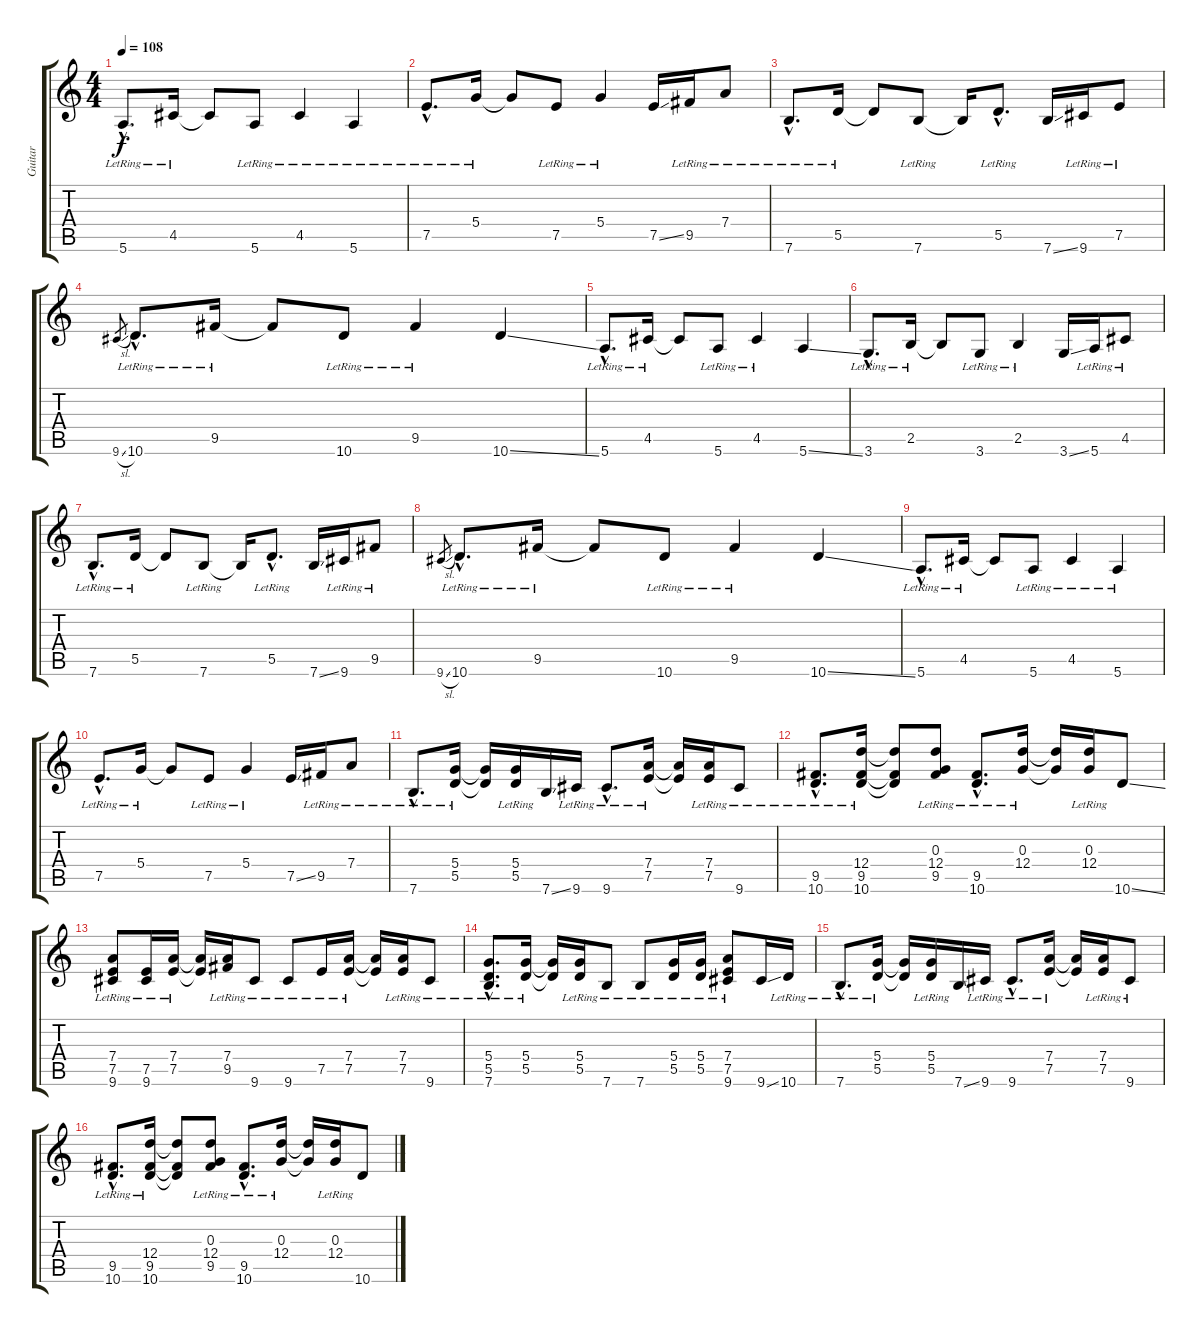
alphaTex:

\track ("Guitar" "Guitar") {instrument electricguitarclean}
\staff {score tabs}
\tuning (E4 B3 G3 D3 A2 E2) {hide}
\ts (4 4)
\tempo 108
\clef g2
\ks c
5.6{hac lr}.8{d dy f} 4.5{lr}.16 4.5{t}.8 5.6{lr}.8 4.5{lr}.4 5.6{lr}.4 |
7.5{hac lr}.8{d} 5.4{lr}.16 5.4{t}.8 7.5{lr}.8 5.4{lr}.4 7.5{ss}.16 9.5{lr}.16 7.4{lr}.8 |
7.6{hac lr}.8{d volume 13} 5.5{lr}.16 5.5{t}.8 7.6{lr}.8 7.6{t}.16 5.5{hac lr}.8{d} 7.6{ss}.16 9.6{lr}.16 7.5{lr}.8 |
9.6{sl}.8{gr} 10.6{hac lr}.8{d} 9.5{lr}.16 9.5{t}.8 10.6{lr}.8 9.5{lr}.4 10.6{ss}.4 |
5.6{hac lr}.8{d} 4.5{lr}.16 4.5{t}.8 5.6{lr}.8 4.5{lr}.4 5.6{ss}.4 |
3.6{hac lr}.8{d} 2.5{lr}.16 2.5{t}.8 3.6{lr}.8 2.5{lr}.4 3.6{ss}.16 5.6{lr}.16 4.5{lr}.8 |
7.6{hac lr}.8{d volume 13} 5.5{lr}.16 5.5{t}.8 7.6{lr}.8 7.6{t}.16 5.5{hac lr}.8{d} 7.6{ss}.16 9.6{lr}.16 9.5{lr}.8 |
9.6{sl}.8{gr} 10.6{hac lr}.8{d} 9.5{lr}.16 9.5{t}.8 10.6{lr}.8 9.5{lr}.4 10.6{ss}.4 |
5.6{hac lr}.8{d} 4.5{lr}.16 4.5{t}.8 5.6{lr}.8 4.5{lr}.4 5.6{lr}.4 |
7.5{hac lr}.8{d} 5.4{lr}.16 5.4{t}.8 7.5{lr}.8 5.4{lr}.4 7.5{ss}.16 9.5{lr}.16 7.4{lr}.8 |
7.6{hac lr}.8{d} (5.4{lr} 5.5{lr}).16 (5.4{t} 5.5{t}).16 (5.4{lr} 5.5{lr}).16 7.6{ss}.16 9.6{lr}.16 9.6{hac lr}.8{d} (7.4{lr} 7.5{lr}).16 (7.4{t} 7.5{t}).16 (7.4{lr} 7.5{lr}).16 9.6{lr}.8 |
(9.5{hac lr} 10.6{hac lr}).8{d} (12.4{lr} 9.5{lr} 10.6{lr}).16 (12.4{t} 9.5{t} 10.6{t}).8 (0.3{lr} 12.4{lr} 9.5{lr}).8 (9.5{hac lr} 10.6{hac lr}).8{d} (0.3{lr} 12.4{lr}).16 (0.3{t} 12.4{t}).16 (0.3{lr} 12.4{lr}).16 10.6{ss}.8 |
(7.4{lr} 7.5{lr} 9.6{lr}).8 (7.5{lr} 9.6{lr}).16 (7.4{lr} 7.5{lr}).16 (7.4{t} 7.5{t}).16 (7.4{lr} 9.5{lr}).16 9.6{lr}.8 9.6{lr}.8 7.5{lr}.16 (7.4{lr} 7.5{lr}).16 (7.4{t} 7.5{t}).16 (7.4{lr} 7.5{lr}).16 9.6{lr}.8 |
(5.4{hac lr} 5.5{hac lr} 7.6{hac lr}).8{d} (5.4{lr} 5.5{lr}).16 (5.4{t} 5.5{t}).16 (5.4{lr} 5.5{lr}).16 7.6{lr}.8 7.6{lr}.8 (5.4{lr} 5.5{lr}).16 (5.4{lr} 5.5{lr}).16 (7.4{lr} 7.5{lr} 9.6{lr}).8 9.6{ss}.16 10.6{lr}.16 |
7.6{hac lr}.8{d} (5.4{lr} 5.5{lr}).16 (5.4{t} 5.5{t}).16 (5.4{lr} 5.5{lr}).16 7.6{ss}.16 9.6{lr}.16 9.6{hac lr}.8{d} (7.4{lr} 7.5{lr}).16 (7.4{t} 7.5{t}).16 (7.4{lr} 7.5{lr}).16 9.6{lr}.8 |
(9.5{hac lr} 10.6{hac lr}).8{d} (12.4{lr} 9.5{lr} 10.6{lr}).16 (12.4{t} 9.5{t} 10.6{t}).8 (0.3{lr} 12.4{lr} 9.5{lr}).8 (9.5{hac lr} 10.6{hac lr}).8{d} (0.3{lr} 12.4{lr}).16 (0.3{t} 12.4{t}).16 (0.3{lr} 12.4{lr}).16 10.6{ss}.8
